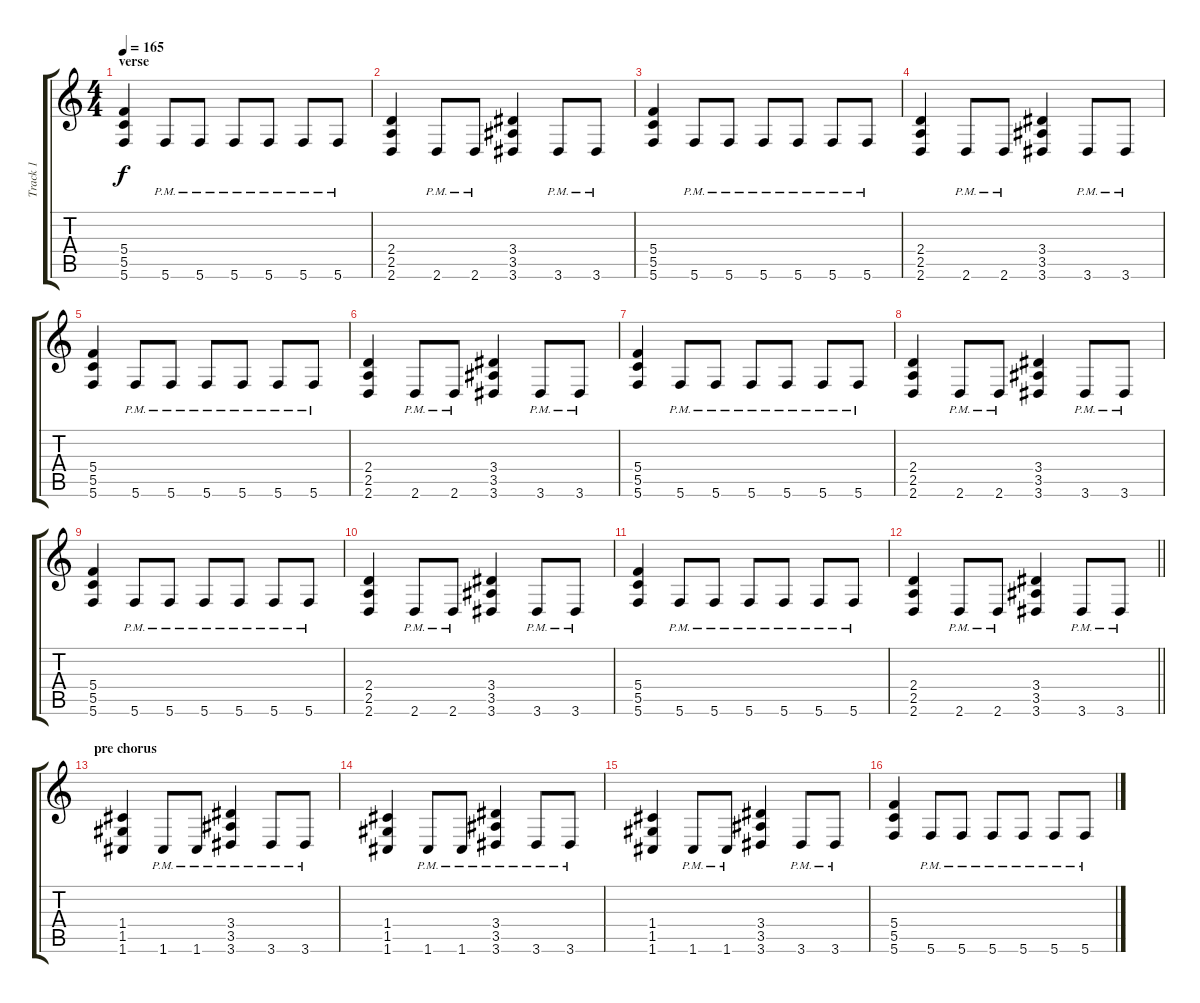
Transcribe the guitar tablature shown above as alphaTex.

\track ("Track 1" "Track 1") {instrument distortionguitar}
\staff {score tabs}
\tuning (D4 A3 F3 C3 G2 C2) {hide}
\ts (4 4)
\section ("" "verse")
\tempo 165
\clef g2
\ks c
(5.4 5.5 5.6).4{dy f} 5.6{pm}.8 5.6{pm}.8 5.6{pm}.8 5.6{pm}.8 5.6{pm}.8 5.6{pm}.8 |
(2.4 2.5 2.6).4 2.6{pm}.8 2.6{pm}.8 (3.4 3.5 3.6).4 3.6{pm}.8 3.6{pm}.8 |
(5.4 5.5 5.6).4 5.6{pm}.8 5.6{pm}.8 5.6{pm}.8 5.6{pm}.8 5.6{pm}.8 5.6{pm}.8 |
(2.4 2.5 2.6).4 2.6{pm}.8 2.6{pm}.8 (3.4 3.5 3.6).4 3.6{pm}.8 3.6{pm}.8 |
(5.4 5.5 5.6).4 5.6{pm}.8 5.6{pm}.8 5.6{pm}.8 5.6{pm}.8 5.6{pm}.8 5.6{pm}.8 |
(2.4 2.5 2.6).4 2.6{pm}.8 2.6{pm}.8 (3.4 3.5 3.6).4 3.6{pm}.8 3.6{pm}.8 |
(5.4 5.5 5.6).4 5.6{pm}.8 5.6{pm}.8 5.6{pm}.8 5.6{pm}.8 5.6{pm}.8 5.6{pm}.8 |
(2.4 2.5 2.6).4 2.6{pm}.8 2.6{pm}.8 (3.4 3.5 3.6).4 3.6{pm}.8 3.6{pm}.8 |
(5.4 5.5 5.6).4 5.6{pm}.8 5.6{pm}.8 5.6{pm}.8 5.6{pm}.8 5.6{pm}.8 5.6{pm}.8 |
(2.4 2.5 2.6).4 2.6{pm}.8 2.6{pm}.8 (3.4 3.5 3.6).4 3.6{pm}.8 3.6{pm}.8 |
(5.4 5.5 5.6).4 5.6{pm}.8 5.6{pm}.8 5.6{pm}.8 5.6{pm}.8 5.6{pm}.8 5.6{pm}.8 |
\barLineRight lightlight
(2.4 2.5 2.6).4 2.6{pm}.8 2.6{pm}.8 (3.4 3.5 3.6).4 3.6{pm}.8 3.6{pm}.8 |
\section ("" "pre chorus")
(1.4 1.5 1.6).4 1.6{pm}.8 1.6{pm}.8 (3.4 3.5{pm} 3.6{pm}).4 3.6{pm}.8 3.6{pm}.8 |
(1.4 1.5 1.6).4 1.6{pm}.8 1.6{pm}.8 (3.4 3.5{pm} 3.6{pm}).4 3.6{pm}.8 3.6{pm}.8 |
(1.4 1.5 1.6).4 1.6{pm}.8 1.6{pm}.8 (3.4 3.5 3.6).4 3.6{pm}.8 3.6{pm}.8 |
(5.4 5.5 5.6).4 5.6{pm}.8 5.6{pm}.8 5.6{pm}.8 5.6{pm}.8 5.6{pm}.8 5.6{pm}.8
